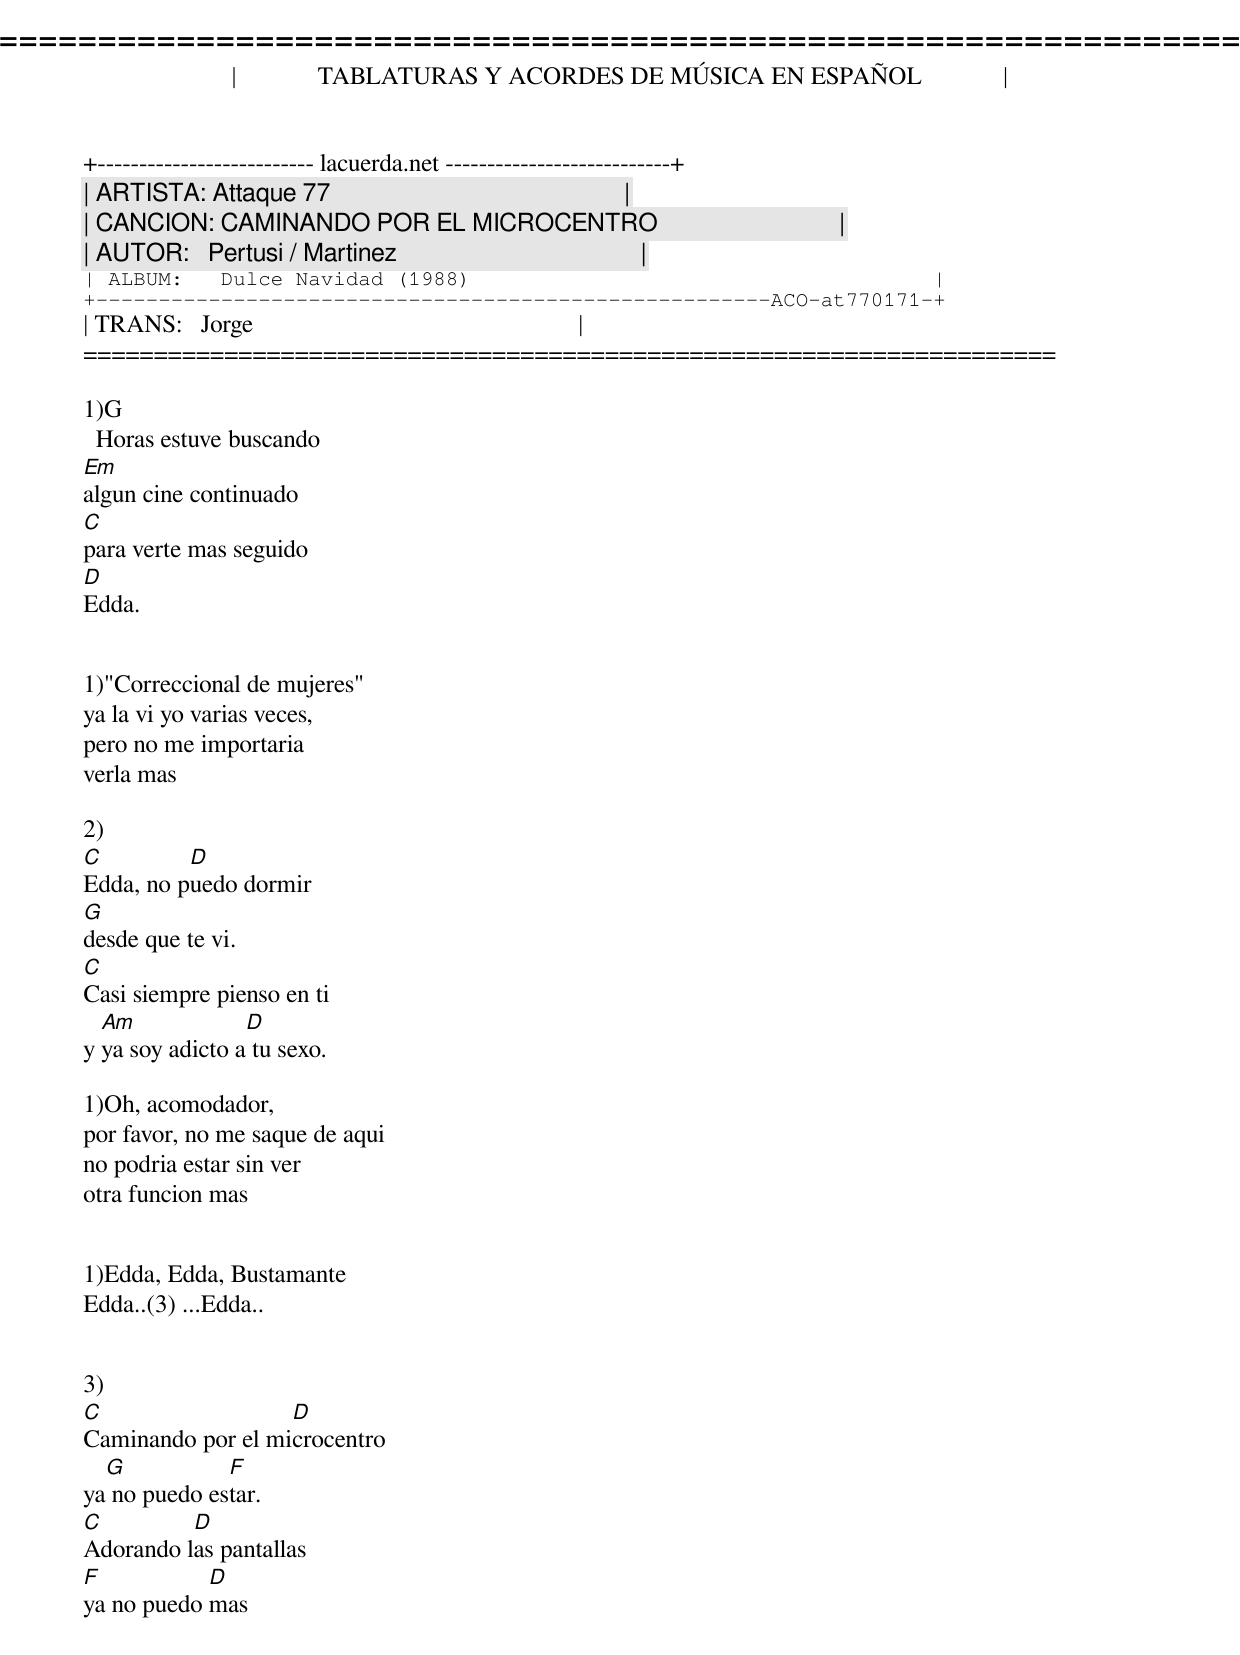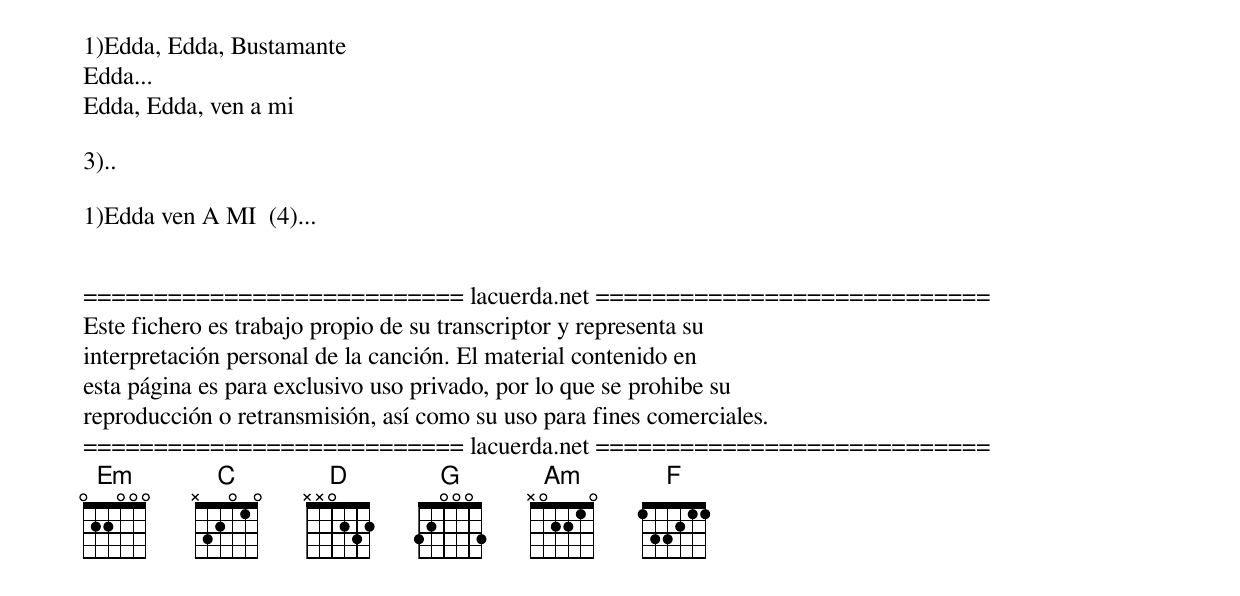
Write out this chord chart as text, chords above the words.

=====================================================================
|             TABLATURAS Y ACORDES DE MÚSICA EN ESPAÑOL             |
+-------------------------- lacuerda.net ---------------------------+
| ARTISTA: Attaque 77                                               |
| CANCION: CAMINANDO POR EL MICROCENTRO                             |
| AUTOR:   Pertusi / Martinez                                       |
| ALBUM:   Dulce Navidad (1988)                                     |
+------------------------------------------------------ACO-at770171-+
| TRANS:   Jorge                                                    |
=====================================================================

1)G
  Horas estuve buscando
Em
algun cine continuado
C
para verte mas seguido
D
Edda.


1)"Correccional de mujeres"
ya la vi yo varias veces,
pero no me importaria
verla mas

2)
C         D
Edda, no puedo dormir
G
desde que te vi.
C
Casi siempre pienso en ti
  Am             D
y ya soy adicto a tu sexo.

1)Oh, acomodador,
por favor, no me saque de aqui
no podria estar sin ver
otra funcion mas


1)Edda, Edda, Bustamante
Edda..(3) ...Edda..


3)
C                  D
Caminando por el microcentro
  G           F
ya no puedo estar.
C         D
Adorando las pantallas
F           D
ya no puedo mas

1)Edda, Edda, Bustamante
Edda...
Edda, Edda, ven a mi

3)..

1)Edda ven A MI  (4)...


=========================== lacuerda.net ============================
Este fichero es trabajo propio de su transcriptor y representa su
interpretación personal de la canción. El material contenido en
esta página es para exclusivo uso privado, por lo que se prohibe su
reproducción o retransmisión, así como su uso para fines comerciales.
=========================== lacuerda.net ============================
